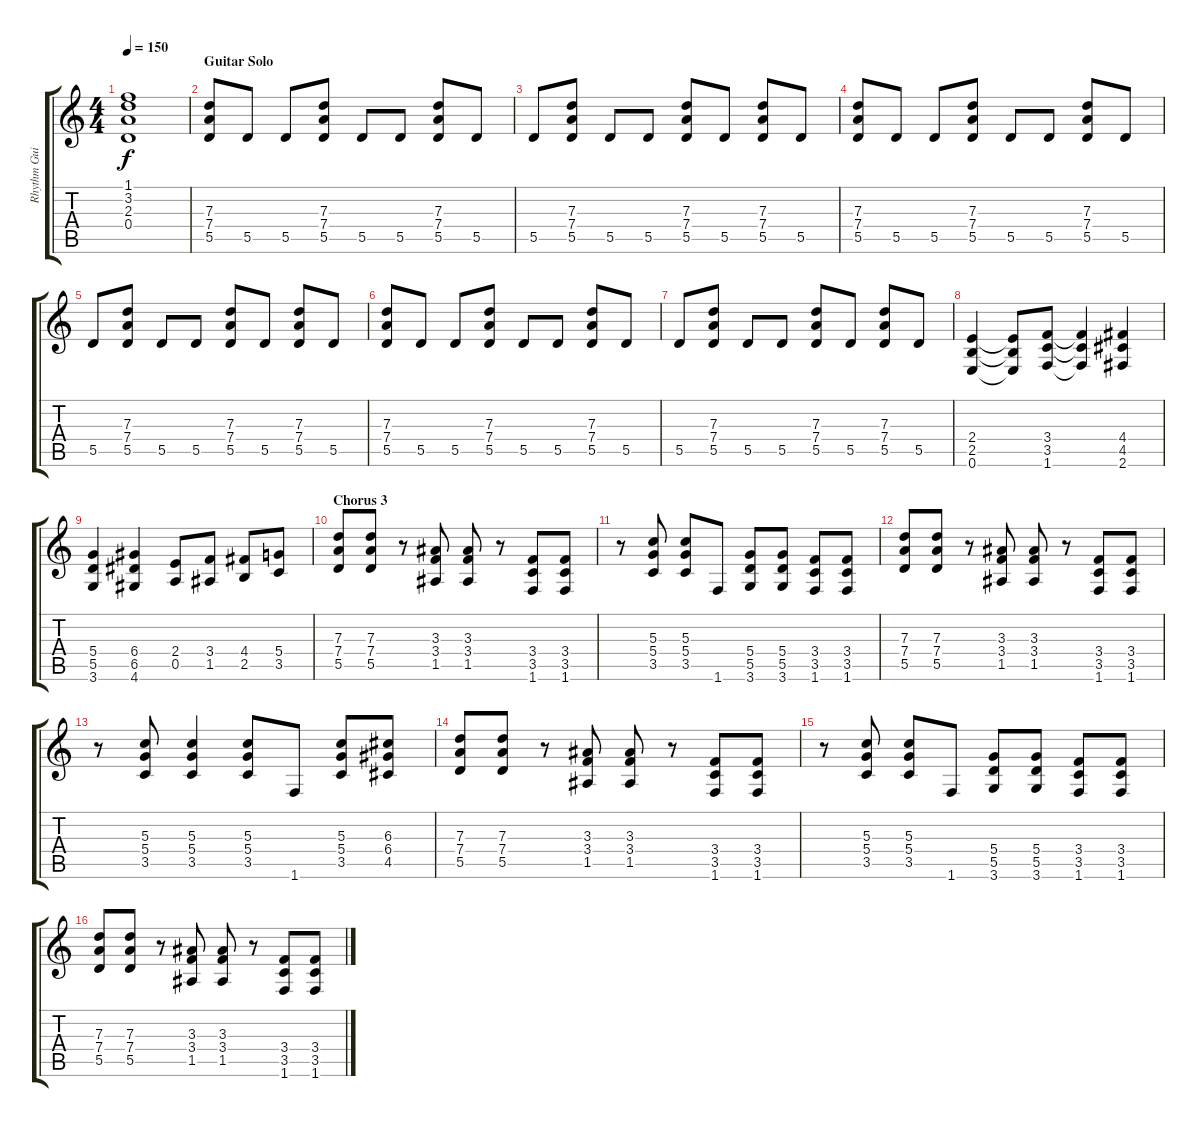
\track ("Rhythm Guitar" "Rhythm Gui") {instrument overdrivenguitar}
\staff {score tabs}
\tuning (E4 B3 G3 D3 A2 E2) {hide}
\ts (4 4)
\tempo 150
\clef g2
\ks c
(1.1{t} 3.2{t} 2.3{t} 0.4{t}).1{dy f} |
\section ("" "Guitar Solo")
(7.3 7.4 5.5).8 5.5.8 5.5.8 (7.3 7.4 5.5).8 5.5.8 5.5.8 (7.3 7.4 5.5).8 5.5.8 |
5.5.8 (7.3 7.4 5.5).8 5.5.8 5.5.8 (7.3 7.4 5.5).8 5.5.8 (7.3 7.4 5.5).8 5.5.8 |
(7.3 7.4 5.5).8 5.5.8 5.5.8 (7.3 7.4 5.5).8 5.5.8 5.5.8 (7.3 7.4 5.5).8 5.5.8 |
5.5.8 (7.3 7.4 5.5).8 5.5.8 5.5.8 (7.3 7.4 5.5).8 5.5.8 (7.3 7.4 5.5).8 5.5.8 |
(7.3 7.4 5.5).8 5.5.8 5.5.8 (7.3 7.4 5.5).8 5.5.8 5.5.8 (7.3 7.4 5.5).8 5.5.8 |
5.5.8 (7.3 7.4 5.5).8 5.5.8 5.5.8 (7.3 7.4 5.5).8 5.5.8 (7.3 7.4 5.5).8 5.5.8 |
(2.4 2.5 0.6).4 (2.4{t} 2.5{t} 0.6{t}).8 (3.4 3.5 1.6).8 (3.4{t} 3.5{t} 1.6{t}).4 (4.4 4.5 2.6).4 |
(5.4 5.5 3.6).4 (6.4 6.5 4.6).4 (2.4 0.5).8 (3.4 1.5).8 (4.4 2.5).8 (5.4 3.5).8 |
\section ("" "Chorus 3")
(7.3 7.4 5.5).8 (7.3 7.4 5.5).8 r.8 (3.3 3.4 1.5).8 (3.3 3.4 1.5).8 r.8 (3.4 3.5 1.6).8 (3.4 3.5 1.6).8 |
r.8 (5.3 5.4 3.5).8 (5.3 5.4 3.5).8 1.6.8 (5.4 5.5 3.6).8 (5.4 5.5 3.6).8 (3.4 3.5 1.6).8 (3.4 3.5 1.6).8 |
(7.3 7.4 5.5).8 (7.3 7.4 5.5).8 r.8 (3.3 3.4 1.5).8 (3.3 3.4 1.5).8 r.8 (3.4 3.5 1.6).8 (3.4 3.5 1.6).8 |
r.8 (5.3 5.4 3.5).8 (5.3 5.4 3.5).4 (5.3 5.4 3.5).8 1.6.8 (5.3 5.4 3.5).8 (6.3 6.4 4.5).8 |
(7.3 7.4 5.5).8 (7.3 7.4 5.5).8 r.8 (3.3 3.4 1.5).8 (3.3 3.4 1.5).8 r.8 (3.4 3.5 1.6).8 (3.4 3.5 1.6).8 |
r.8 (5.3 5.4 3.5).8 (5.3 5.4 3.5).8 1.6.8 (5.4 5.5 3.6).8 (5.4 5.5 3.6).8 (3.4 3.5 1.6).8 (3.4 3.5 1.6).8 |
(7.3 7.4 5.5).8 (7.3 7.4 5.5).8 r.8 (3.3 3.4 1.5).8 (3.3 3.4 1.5).8 r.8 (3.4 3.5 1.6).8 (3.4 3.5 1.6).8
